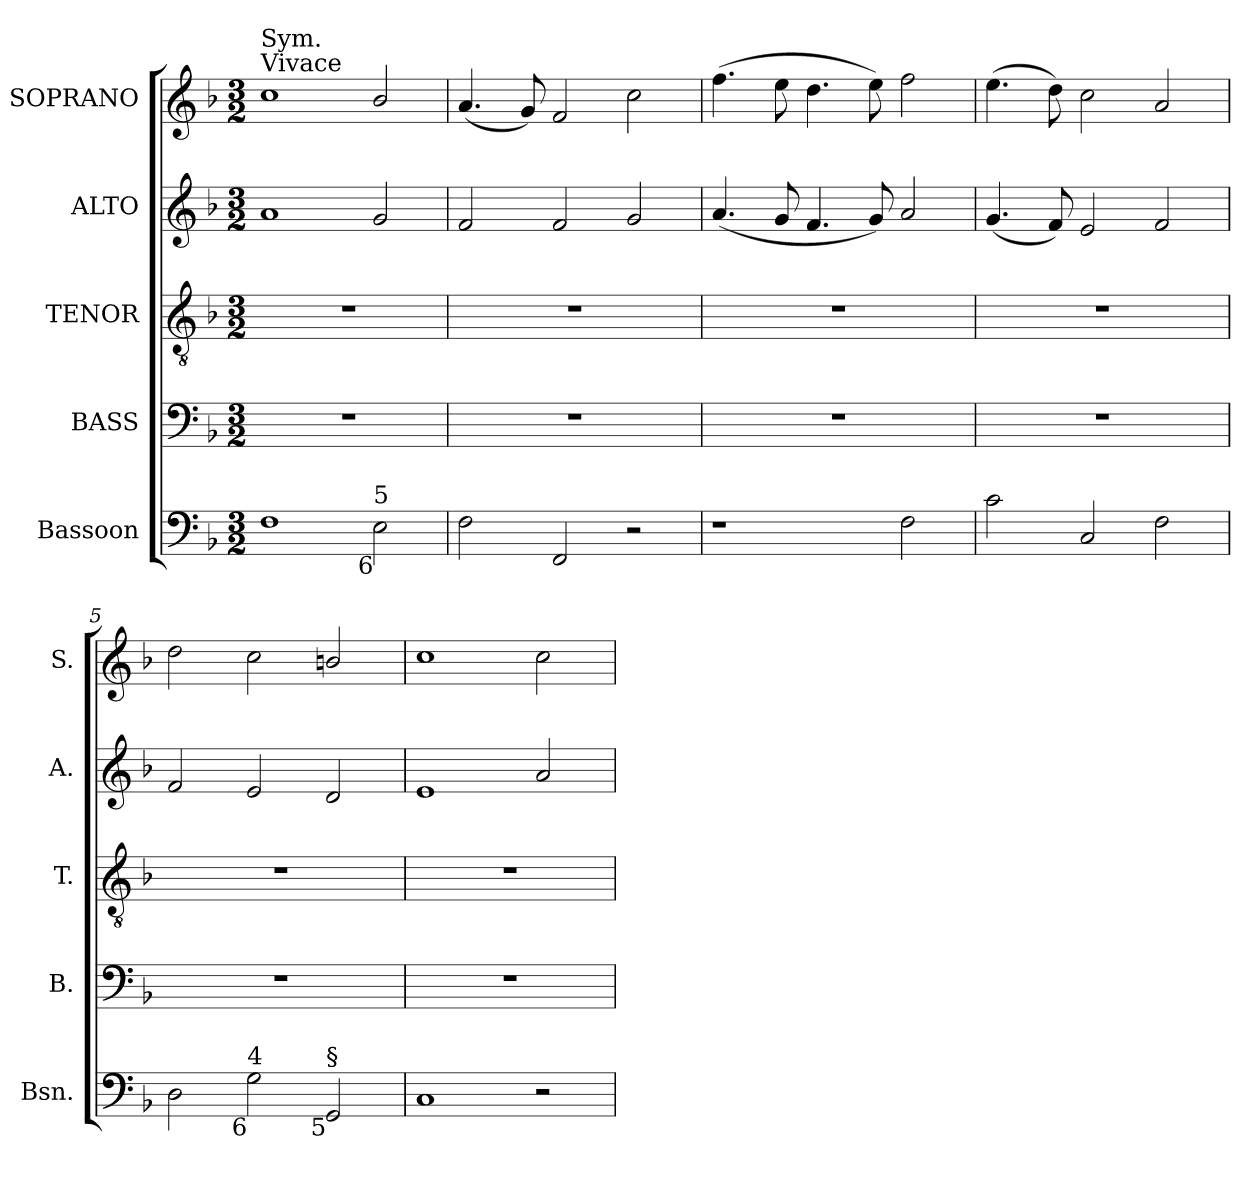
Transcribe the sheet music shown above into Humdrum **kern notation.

**kern	**kern	**kern	**kern	**kern
*part5	*part4	*part3	*part2	*part1
*staff5	*staff4	*staff3	*staff2	*staff1
*I"Bassoon	*I"BASS	*I"TENOR	*I"ALTO	*I"SOPRANO
*I'Bsn.	*I'B.	*I'T.	*I'A.	*I'S.
!!LO:PB:g=z
*clefF4	*clefF4	*clefGv2	*clefG2	*clefG2
*	*	*ITrd7c12	*	*
*k[b-]	*k[b-]	*k[b-]	*k[b-]	*k[b-]
*F:	*F:	*F:	*F:	*F:
*M3/2	*M3/2	*M3/2	*M3/2	*M3/2
=1	=1	=1	=1	=1
!	!	!	!	!LO:TX:a:t=Vivace
!	!	!	!	!LO:TX:t=Sym.
!	!LO:N:vis=1	!LO:N:vis=1	!	!
1Fi	1.r	1.r	1ai	1cci
!LO:TX:b:rj:t=6	!	!	!	!
!LO:TX:t=5	!	!	!	!
2Ei\	.	.	2gi/	2b-i/
=2	=2	=2	=2	=2
!	!LO:N:vis=1	!LO:N:vis=1	!	!
2Fi\	1.r	1.r	2fi/	(4.ai/
.	.	.	.	8gi/)
2FFi/	.	.	2fi/	2fi/
2r	.	.	2gi/	2cci\
=3	=3	=3	=3	=3
!	!LO:N:vis=1	!LO:N:vis=1	!	!
1r	1.r	1.r	(4.ai/	(4.ffi\
.	.	.	8gi/	8eei\
.	.	.	4.fi/	4.ddi\
.	.	.	8gi/)	8eei\)
2Fi\	.	.	2ai/	2ffi\
=4	=4	=4	=4	=4
!	!LO:N:vis=1	!LO:N:vis=1	!	!
2ci\	1.r	1.r	(4.gi/	(4.eei\
.	.	.	8fi/)	8ddi\)
2Ci/	.	.	2ei/	2cci\
2Fi\	.	.	2fi/	2ai/
=5	=5	=5	=5	=5
!	!LO:N:vis=1	!LO:N:vis=1	!	!
2Di\	1.r	1.r	2fi/	2ddi\
!LO:TX:b:rj:t=6	!	!	!	!
!LO:TX:t=4	!	!	!	!
2Gi\	.	.	2ei/	2cci\
!LO:TX:b:rj:t=5	!	!	!	!
!LO:TX:t=§	!	!	!	!
2GGi/	.	.	2di/	2bni/
=6	=6	=6	=6	=6
!	!LO:N:vis=1	!LO:N:vis=1	!	!
1Ci	1.r	1.r	1ei	1cci
2r	.	.	2ai/	2cci\
=	=	=	=	=
*-	*-	*-	*-	*-
